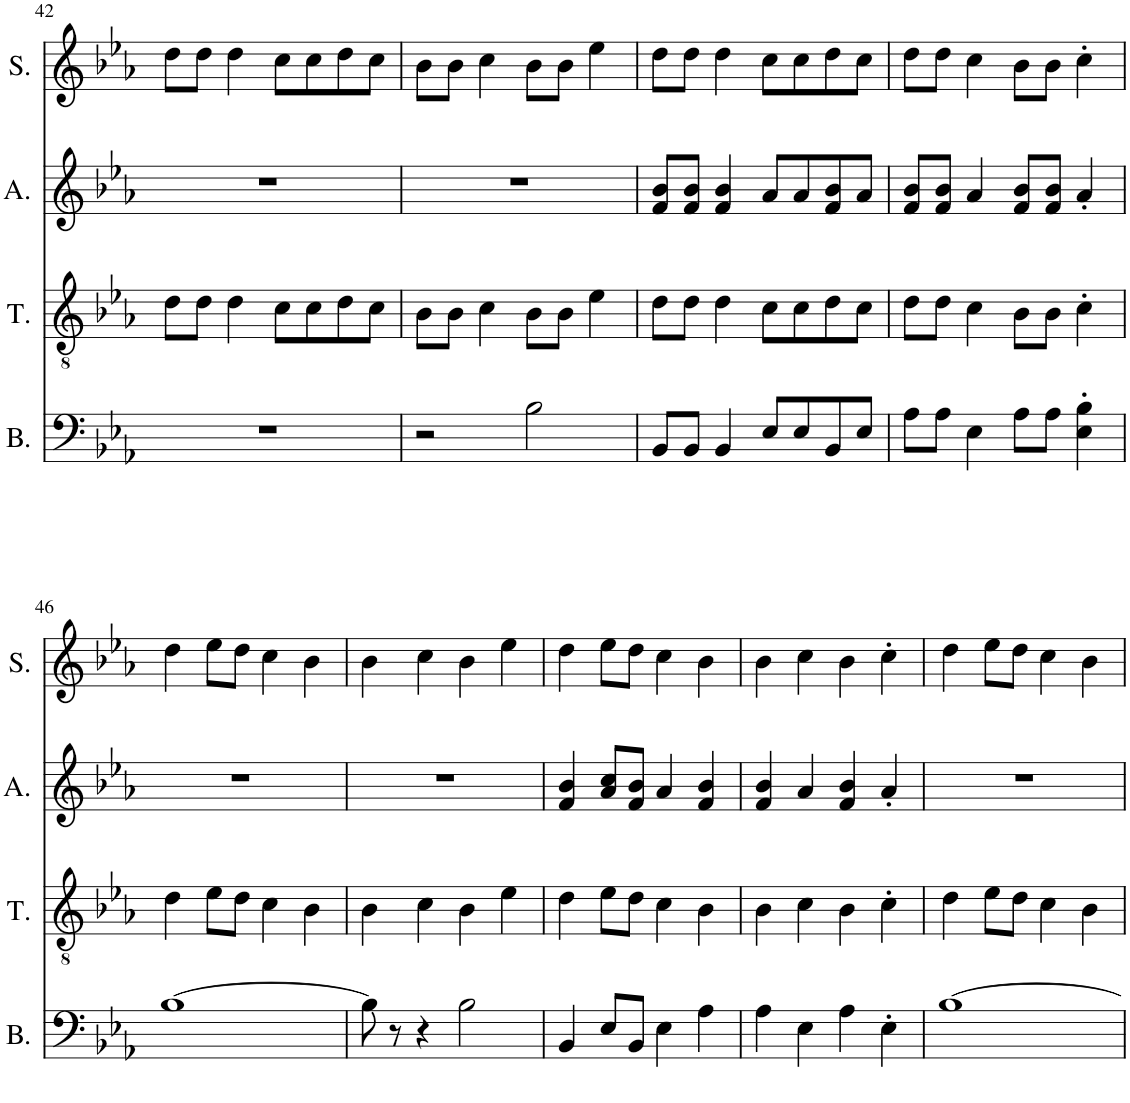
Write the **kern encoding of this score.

**kern	**kern	**kern	**kern
*part4	*part3	*part2	*part1
*staff4	*staff3	*staff2	*staff1
*I"Bass	*I"Tenor	*I"Alto	*I"Soprano
*I'B.	*I'T.	*I'A.	*I'S.
!!LO:PB:g=z
*clefF4	*clefGv2	*clefG2	*clefG2
*k[b-e-a-]	*k[b-e-a-]	*k[b-e-a-]	*k[b-e-a-]
*M4/4	*M4/4	*M4/4	*M4/4
=42	=42	=42	=42
1r	8d\L	1r	8dd\L
.	8d\J	.	8dd\J
.	4d\	.	4dd\
.	8c\L	.	8cc\L
.	8c\	.	8cc\
.	8d\	.	8dd\
.	8c\J	.	8cc\J
=43	=43	=43	=43
2r	8B-\L	1r	8b-\L
.	8B-\J	.	8b-\J
.	4c\	.	4cc\
2B-\	8B-\L	.	8b-\L
.	8B-\J	.	8b-\J
.	4e-\	.	4ee-\
=44	=44	=44	=44
8BB-/L	8d\L	8f/ 8b-/L	8dd\L
8BB-/J	8d\J	8f/ 8b-/J	8dd\J
4BB-/	4d\	4f/ 4b-/	4dd\
8E-/L	8c\L	8a-/L	8cc\L
8E-/	8c\	8a-/	8cc\
8BB-/	8d\	8f/ 8b-/	8dd\
8E-/J	8c\J	8a-/J	8cc\J
=45	=45	=45	=45
8A-\L	8d\L	8f/ 8b-/L	8dd\L
8A-\J	8d\J	8f/ 8b-/J	8dd\J
4E-\	4c\	4a-/	4cc\
8A-\L	8B-\L	8f/ 8b-/L	8b-\L
8A-\J	8B-\J	8f/ 8b-/J	8b-\J
4E-\' 4B-\'	4c'\	4a-'/	4cc'\
!!LO:LB:g=z
=46	=46	=46	=46
[1B-	4d\	1r	4dd\
.	8e-\L	.	8ee-\L
.	8d\J	.	8dd\J
.	4c\	.	4cc\
.	4B-\	.	4b-\
=47	=47	=47	=47
8B-\]	4B-\	1r	4b-\
8r	.	.	.
4r	4c\	.	4cc\
2B-\	4B-\	.	4b-\
.	4e-\	.	4ee-\
=48	=48	=48	=48
4BB-/	4d\	4f/ 4b-/	4dd\
8E-/L	8e-\L	8a-/ 8cc/L	8ee-\L
8BB-/J	8d\J	8f/ 8b-/J	8dd\J
4E-\	4c\	4a-/	4cc\
4A-\	4B-\	4f/ 4b-/	4b-\
=49	=49	=49	=49
4A-\	4B-\	4f/ 4b-/	4b-\
4E-\	4c\	4a-/	4cc\
4A-\	4B-\	4f/ 4b-/	4b-\
4E-'\	4c'\	4a-'/	4cc'\
=50	=50	=50	=50
[1B-	4d\	1r	4dd\
.	8e-\L	.	8ee-\L
.	8d\J	.	8dd\J
.	4c\	.	4cc\
.	4B-\	.	4b-\
=	=	=	=
*-	*-	*-	*-
